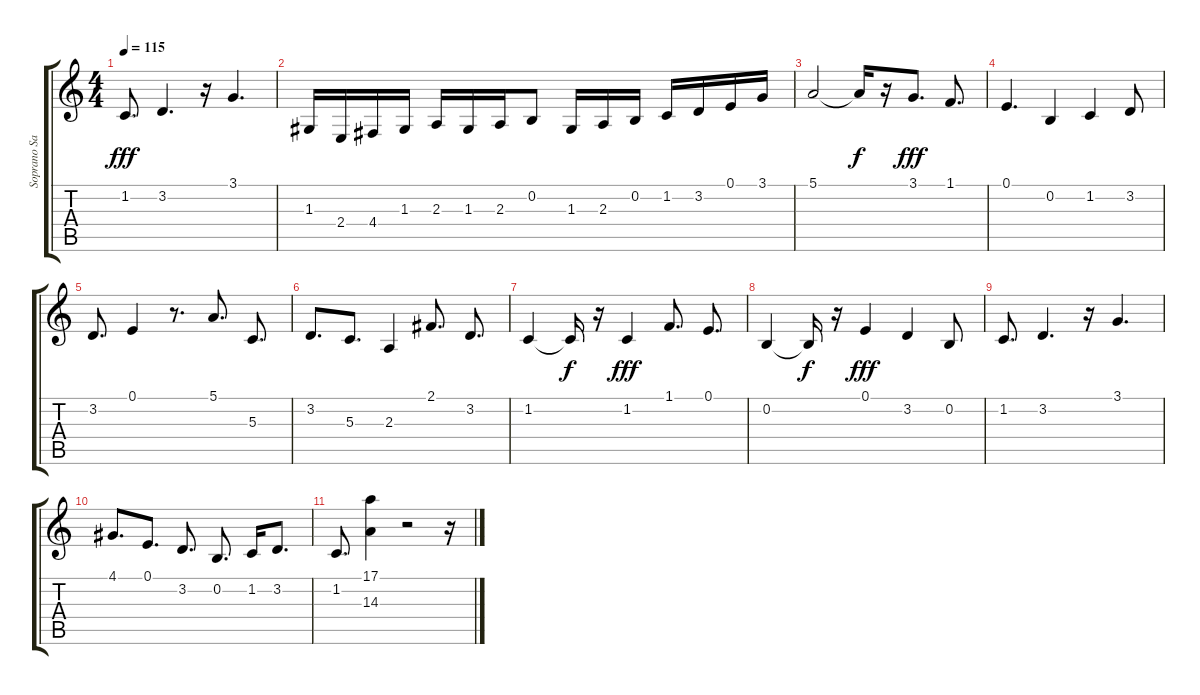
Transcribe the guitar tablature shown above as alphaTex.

\track ("Soprano Sax" "Soprano Sa") {instrument sopranosax}
\staff {score tabs}
\tuning (E4 B3 G3 D3 A2 E2) {hide}
\ts (4 4)
\tempo 115
\clef g2
\ks c
1.2.8{d dy fff} 3.2.4{d} r.16 3.1.4{d} |
1.3.16 2.4.16 4.4.16 1.3.16 2.3.16 1.3.16 2.3.16 0.2.8 1.3.16 2.3.16 0.2.16 1.2.16 3.2.16 0.1.16 3.1.16 |
5.1.2 5.1{t}.16{dy f} r.16 3.1.8{d dy fff} 1.1.8{d} |
0.1.4{d} 0.2.4 1.2.4 3.2.8 |
3.2.8{d} 0.1.4 r.8{d} 5.1.8{d} 5.3.8{d} |
3.2.8{d} 5.3.8{d} 2.3.4 2.1.8{d} 3.2.8{d} |
1.2.4 1.2{t}.16{dy f} r.16 1.2.4{dy fff} 1.1.8{d} 0.1.8{d} |
0.2.4 0.2{t}.16{dy f} r.16 0.1.4{dy fff} 3.2.4 0.2.8 |
1.2.8{d} 3.2.4{d} r.16 3.1.4{d} |
4.1.8{d} 0.1.8{d} 3.2.8{d} 0.2.8{d} 1.2.16 3.2.8{d} |
1.2.8{d} (17.1 14.3).4 r.2 r.16
